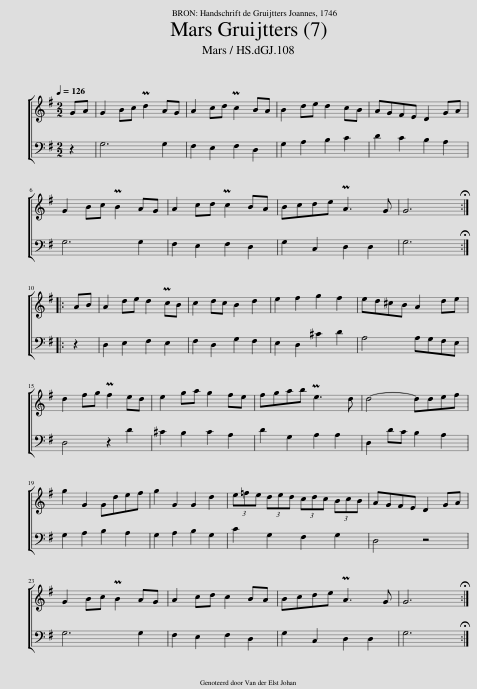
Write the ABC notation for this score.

X:1
%%score [ 1 2 ]
L:1/8
Q:1/4=126
M:2/2
I:linebreak $
K:G
V:1 treble
V:2 bass
V:1
 GA | G2 Bc Pd2 AG | A2 cd Pc2 BA | B2 de d2 cB | AGFE D2 GA |$ %5
 G2 Bc PB2 AG | A2 cd Pc2 BA | Bcde PA3 G | G6 ::$ AB | %10
 A2 de d2 PcB | c2 dc B2 d2 | e2 f2 g2 f2 | ed^cB A2 de |$ d2 fg Pf2 ed | %15
 e2 ga g2 fe | fgab Pe3 d | d4- ddef |$ g2 G2 Gdef | g2 G2 G2 d2 | %20
 (3e=fe (3ded (3cdc (3BcB | AGFE D2 GA |$ G2 Bc PB2 AG | A2 cd c2 BA | Bcde PA3 G | %25
 G6 :| %26
V:2
 z2 | G,6 G,2 | F,2 E,2 F,2 D,2 | G,2 A,2 B,2 C2 | D2 C2 B,2 A,2 |$ %5
 G,6 G,2 | F,2 E,2 F,2 D,2 | G,2 C,2 D,2 D,2 | G,6 ::$ z2 | %10
 D,2 E,2 F,2 E,2 | F,2 D,2 G,2 F,2 | E,2 D,2 ^C2 D2 | A,4 A,G,F,E, |$ D,4 z2 D2 | %15
 ^C2 B,2 C2 A,2 | D2 G,2 A,2 A,2 | D,2 DC B,2 A,2 |$ G,2 A,2 B,2 A,2 | G,2 A,2 B,2 G,2 | %20
 C2 G,2 F,2 G,2 | D,4 z4 |$ G,6 G,2 | F,2 E,2 F,2 D,2 | G,2 C,2 D,2 D,2 | %25
 G,6 :| %26
